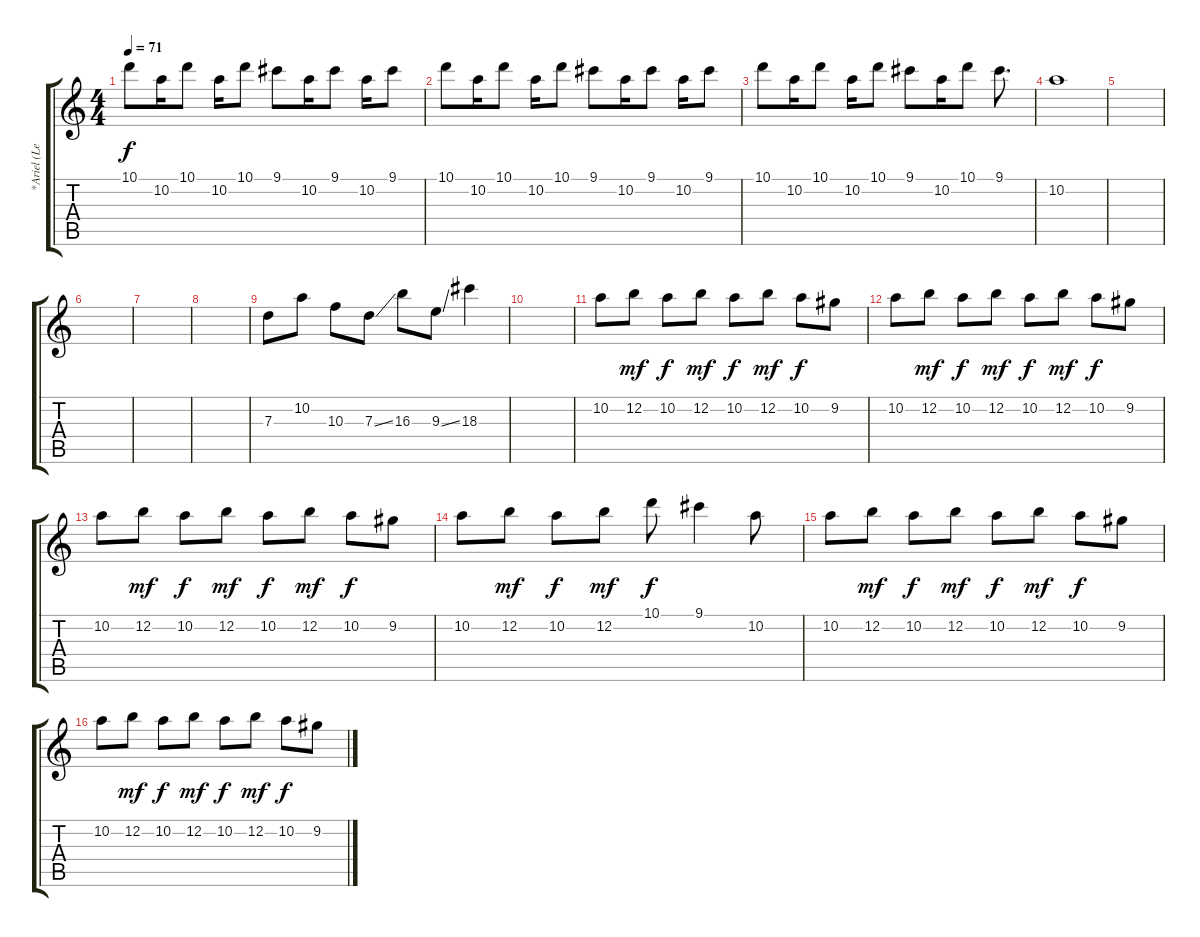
\track ("*Ariel (Lead Guitar)" "*Ariel (Le") {instrument electricguitarjazz}
\staff {score tabs}
\tuning (E4 B3 G3 D3 A2 E2) {hide}
\ts (4 4)
\tempo 71
\clef g2
\ks c
10.1.8{dy f} 10.2.16 10.1.8 10.2.16 10.1.8 9.1.8 10.2.16 9.1.8 10.2.16 9.1.8 |
10.1.8 10.2.16 10.1.8 10.2.16 10.1.8 9.1.8 10.2.16 9.1.8 10.2.16 9.1.8 |
10.1.8 10.2.16 10.1.8 10.2.16 10.1.8 9.1.8 10.2.16 10.1.8 9.1.8{d} |
10.2.1 |
|
|
|
|
7.3.8 10.2.8 10.3.8 7.3{ss}.8 16.3.8 9.3{ss}.8 18.3.4 |
|
10.2.8 12.2.8{dy mf} 10.2.8{dy f} 12.2.8{dy mf} 10.2.8{dy f} 12.2.8{dy mf} 10.2.8{dy f} 9.2.8 |
10.2.8 12.2.8{dy mf} 10.2.8{dy f} 12.2.8{dy mf} 10.2.8{dy f} 12.2.8{dy mf} 10.2.8{dy f} 9.2.8 |
10.2.8 12.2.8{dy mf} 10.2.8{dy f} 12.2.8{dy mf} 10.2.8{dy f} 12.2.8{dy mf} 10.2.8{dy f} 9.2.8 |
10.2.8 12.2.8{dy mf} 10.2.8{dy f} 12.2.8{dy mf} 10.1.8{dy f} 9.1.4 10.2.8 |
10.2.8 12.2.8{dy mf} 10.2.8{dy f} 12.2.8{dy mf} 10.2.8{dy f} 12.2.8{dy mf} 10.2.8{dy f} 9.2.8 |
10.2.8 12.2.8{dy mf} 10.2.8{dy f} 12.2.8{dy mf} 10.2.8{dy f} 12.2.8{dy mf} 10.2.8{dy f} 9.2.8
